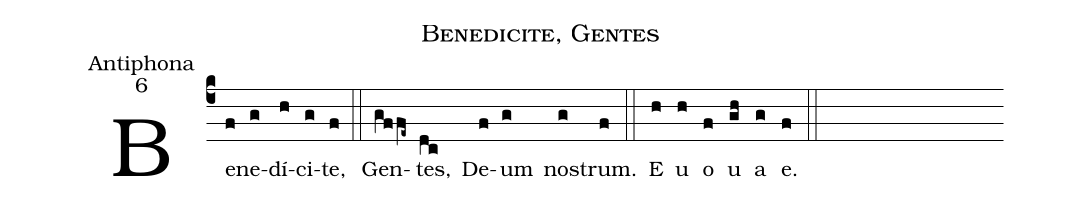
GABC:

name:Benedicite, Gentes;
office-part:Antiphona;
mode:6;
%%
(c4)Be(f)ne(g)dí(h)ci(g)te,(f) (::) Gen(gffe~)tes,(dc) De(f)um(g) nos(g)trum.(f) (::) E(h) u(h) o(f) u(gh) a(g) e.(f) (::)
